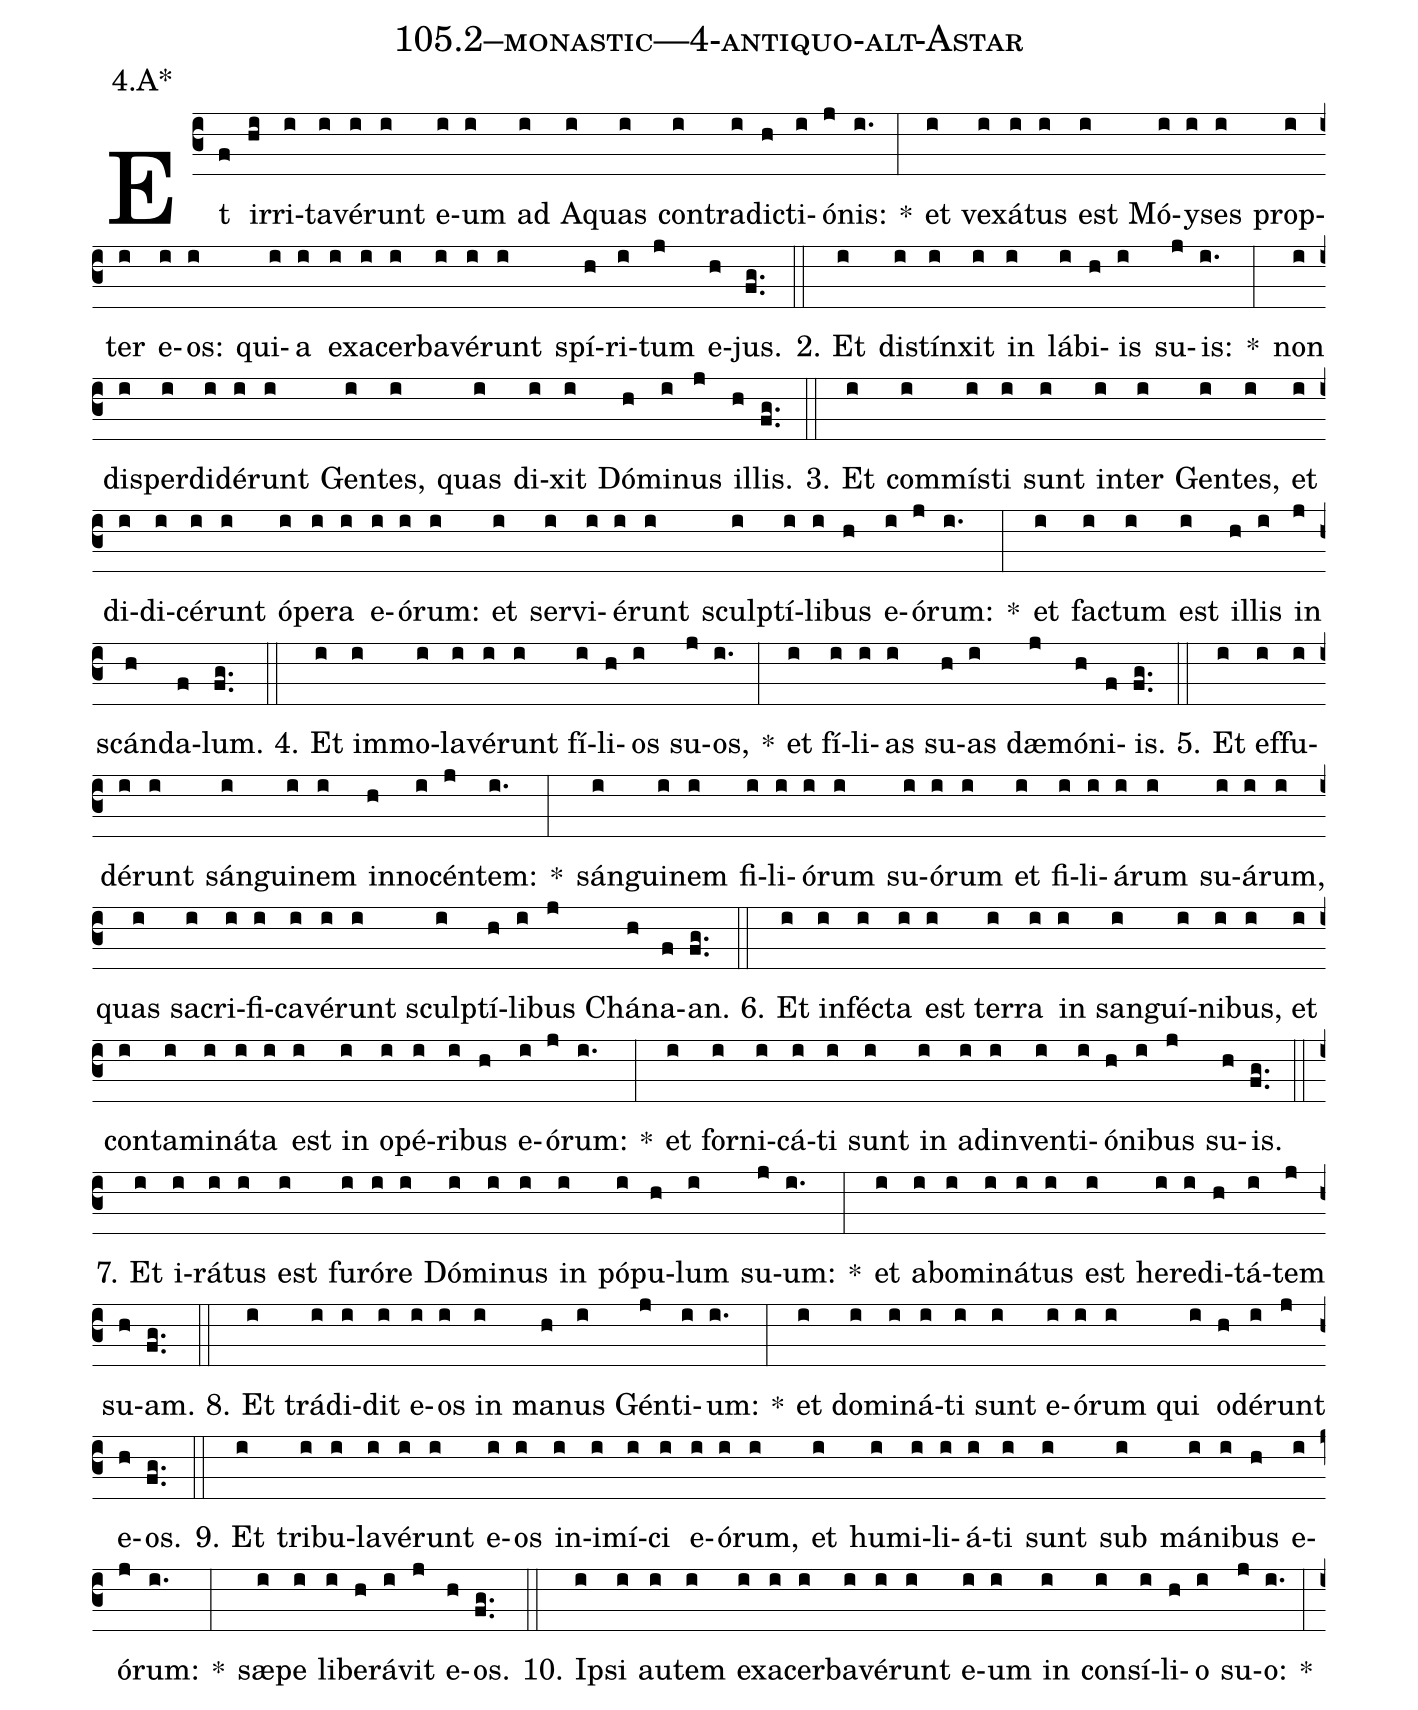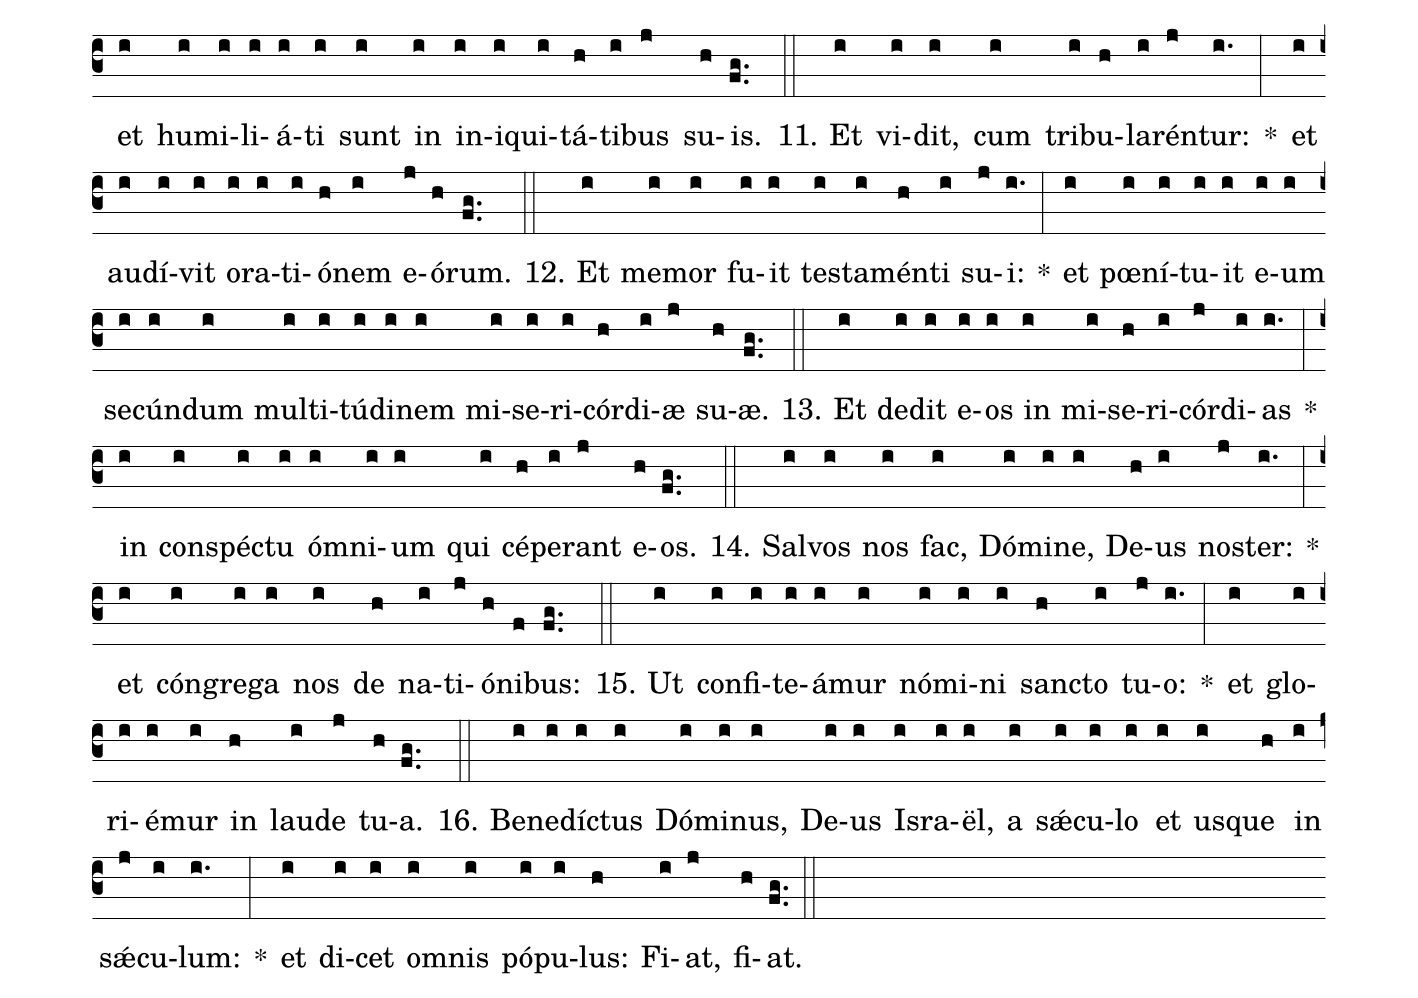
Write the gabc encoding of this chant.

name: 105.2--monastic---4-antiquo-alt-Astar;
annotation: 4.A*;
%%
(c3)Et(f) ir(hi)ri(i)ta(i)vé(i)runt(i) e(i)um(i) ad(i) A(i)quas(i) con(i)tra(i)dic(h)ti(i)ó(j)nis:(i.) *(:) et(i) ve(i)xá(i)tus(i) est(i) Mó(i)y(i)ses(i) prop(i)ter(i) e(i)os:(i) qui(i)a(i) ex(i)a(i)cer(i)ba(i)vé(i)runt(i) spí(h)ri(i)tum(j) e(h)jus.(fg..) (::)
2. Et(i) di(i)stín(i)xit(i) in(i) lá(i)bi(h)is(i) su(j)is:(i.) *(:) non(i) dis(i)per(i)di(i)dé(i)runt(i) Gen(i)tes,(i) quas(i) di(i)xit(i) Dó(h)mi(i)nus(j) il(h)lis.(fg..) (::)
3. Et(i) com(i)mís(i)ti(i) sunt(i) in(i)ter(i) Gen(i)tes,(i) et(i) di(i)di(i)cé(i)runt(i) ó(i)pe(i)ra(i) e(i)ó(i)rum:(i) et(i) ser(i)vi(i)é(i)runt(i) sculp(i)tí(i)li(i)bus(h) e(i)ó(j)rum:(i.) *(:) et(i) fac(i)tum(i) est(i) il(h)lis(i) in(j) scán(h)da(f)lum.(fg..) (::)
4. Et(i) im(i)mo(i)la(i)vé(i)runt(i) fí(i)li(h)os(i) su(j)os,(i.) *(:) et(i) fí(i)li(i)as(i) su(h)as(i) dæ(j)mó(h)ni(f)is.(fg..) (::)
5. Et(i) ef(i)fu(i)dé(i)runt(i) sán(i)gui(i)nem(i) in(h)no(i)cén(j)tem:(i.) *(:) sán(i)gui(i)nem(i) fi(i)li(i)ó(i)rum(i) su(i)ó(i)rum(i) et(i) fi(i)li(i)á(i)rum(i) su(i)á(i)rum,(i) quas(i) sa(i)cri(i)fi(i)ca(i)vé(i)runt(i) sculp(i)tí(h)li(i)bus(j) Chá(h)na(f)an.(fg..) (::)
6. Et(i) in(i)féc(i)ta(i) est(i) ter(i)ra(i) in(i) san(i)guí(i)ni(i)bus,(i) et(i) con(i)ta(i)mi(i)ná(i)ta(i) est(i) in(i) o(i)pé(i)ri(i)bus(h) e(i)ó(j)rum:(i.) *(:) et(i) for(i)ni(i)cá(i)ti(i) sunt(i) in(i) ad(i)in(i)ven(i)ti(i)ó(h)ni(i)bus(j) su(h)is.(fg..) (::)
7. Et(i) i(i)rá(i)tus(i) est(i) fu(i)ró(i)re(i) Dó(i)mi(i)nus(i) in(i) pó(i)pu(h)lum(i) su(j)um:(i.) *(:) et(i) ab(i)o(i)mi(i)ná(i)tus(i) est(i) he(i)re(i)di(h)tá(i)tem(j) su(h)am.(fg..) (::)
8. Et(i) trá(i)di(i)dit(i) e(i)os(i) in(i) ma(h)nus(i) Gén(j)ti(i)um:(i.) *(:) et(i) do(i)mi(i)ná(i)ti(i) sunt(i) e(i)ó(i)rum(i) qui(i) o(h)dé(i)runt(j) e(h)os.(fg..) (::)
9. Et(i) tri(i)bu(i)la(i)vé(i)runt(i) e(i)os(i) in(i)i(i)mí(i)ci(i) e(i)ó(i)rum,(i) et(i) hu(i)mi(i)li(i)á(i)ti(i) sunt(i) sub(i) má(i)ni(i)bus(h) e(i)ó(j)rum:(i.) *(:) sæ(i)pe(i) li(i)be(h)rá(i)vit(j) e(h)os.(fg..) (::)
10. Ip(i)si(i) au(i)tem(i) ex(i)a(i)cer(i)ba(i)vé(i)runt(i) e(i)um(i) in(i) con(i)sí(i)li(h)o(i) su(j)o:(i.) *(:) et(i) hu(i)mi(i)li(i)á(i)ti(i) sunt(i) in(i) in(i)i(i)qui(i)tá(h)ti(i)bus(j) su(h)is.(fg..) (::)
11. Et(i) vi(i)dit,(i) cum(i) tri(i)bu(h)la(i)rén(j)tur:(i.) *(:) et(i) au(i)dí(i)vit(i) o(i)ra(i)ti(i)ó(h)nem(i) e(j)ó(h)rum.(fg..) (::)
12. Et(i) me(i)mor(i) fu(i)it(i) tes(i)ta(i)mén(h)ti(i) su(j)i:(i.) *(:) et(i) pœ(i)ní(i)tu(i)it(i) e(i)um(i) se(i)cún(i)dum(i) mul(i)ti(i)tú(i)di(i)nem(i) mi(i)se(i)ri(i)cór(h)di(i)æ(j) su(h)æ.(fg..) (::)
13. Et(i) de(i)dit(i) e(i)os(i) in(i) mi(i)se(h)ri(i)cór(j)di(i)as(i.) *(:) in(i) con(i)spéc(i)tu(i) óm(i)ni(i)um(i) qui(i) cé(h)pe(i)rant(j) e(h)os.(fg..) (::)
14. Sal(i)vos(i) nos(i) fac,(i) Dó(i)mi(i)ne,(i) De(h)us(i) nos(j)ter:(i.) *(:) et(i) cón(i)gre(i)ga(i) nos(i) de(h) na(i)ti(j)ó(h)ni(f)bus:(fg..) (::)
15. Ut(i) con(i)fi(i)te(i)á(i)mur(i) nó(i)mi(i)ni(i) sanc(h)to(i) tu(j)o:(i.) *(:) et(i) glo(i)ri(i)é(i)mur(i) in(h) lau(i)de(j) tu(h)a.(fg..) (::)
16. Be(i)ne(i)díc(i)tus(i) Dó(i)mi(i)nus,(i) De(i)us(i) Is(i)ra(i)ël,(i) a(i) sǽ(i)cu(i)lo(i) et(i) us(i)que(h) in(i) sǽ(j)cu(i)lum:(i.) *(:) et(i) di(i)cet(i) om(i)nis(i) pó(i)pu(i)lus:(h) Fi(i)at,(j) fi(h)at.(fg..) (::)
